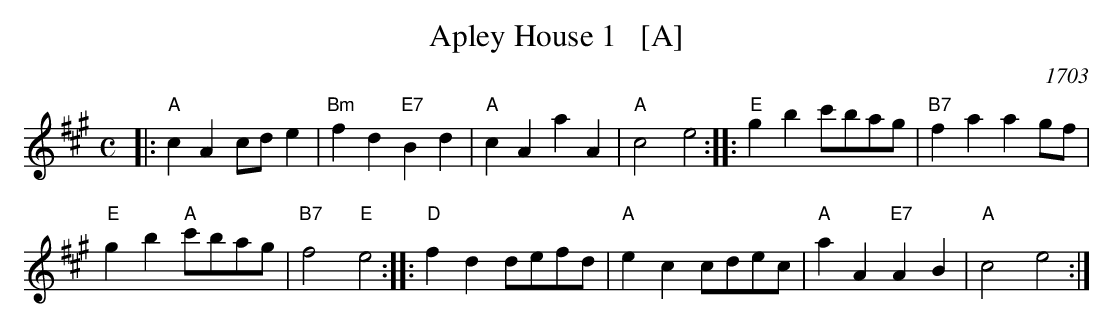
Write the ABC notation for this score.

X:1
T: Apley House 1   [A]
O: 1703
M: C
L: 1/8
K: A
|:\
"A"c2A2 cde2 | "Bm"f2d2 "E7"B2d2 |\
"A"c2A2 a2A2 | "A"c4 e4 ::\
"E"g2b2 c'bag | "B7"f2a2 a2gf |
"E"g2b2 "A"c'bag | "B7"f4 "E"e4 :: \
"D"f2d2 defd | "A"e2c2 cdec |\
"A"a2A2 "E7"A2B2 | "A" c4 e4 :|
